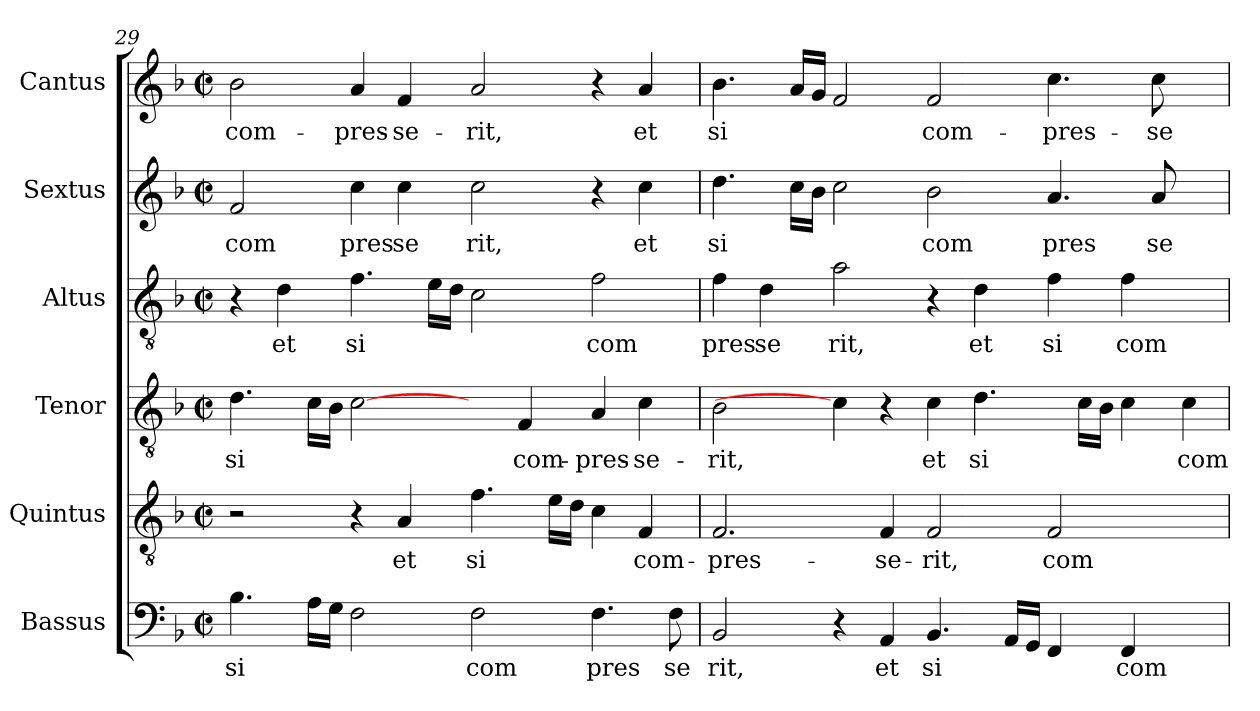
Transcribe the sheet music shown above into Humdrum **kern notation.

**kern	**text	**kern	**text	**kern	**text	**kern	**text	**kern	**text	**kern	**text
*part6	*part6	*part5	*part5	*part4	*part4	*part3	*part3	*part2	*part2	*part1	*part1
*staff6	*staff6	*staff5	*staff5	*staff4	*staff4	*staff3	*staff3	*staff2	*staff2	*staff1	*staff1
*I"Bassus	*	*I"Quintus	*	*I"Tenor	*	*I"Altus	*	*I"Sextus	*	*I"Cantus	*
!!LO:PB:g=z
*clefF4	*	*clefGv2	*	*clefGv2	*	*clefGv2	*	*clefG2	*	*clefG2	*
*k[b-]	*	*k[b-]	*	*k[b-]	*	*k[b-]	*	*k[b-]	*	*k[b-]	*
*F:	*	*F:	*	*F:	*	*F:	*	*F:	*	*F:	*
*M2/2	*	*M2/2	*	*M2/2	*	*M2/2	*	*M2/2	*	*M2/2	*
*met(c|)	*	*met(c|)	*	*met(c|)	*	*met(c|)	*	*met(c|)	*	*met(c|)	*
=29	=29	=29	=29	=29	=29	=29	=29	=29	=29	=29	=29
!	!LO:LY:b:cj	!	!	!	!LO:LY:b:cj	!	!	!	!LO:LY:b:cj	!	!LO:LY:b:cj
4.B-\	si	2r	.	4.d\	si	4r	.	2f/	com	2b-\	com-
!	!	!	!	!	!	!	!LO:LY:b:cj	!	!	!	!
.	.	.	.	.	.	4d\	et	.	.	.	.
16A\L	.	.	.	16c\L	.	.	.	.	.	.	.
16G\J	.	.	.	16B-\J	.	.	.	.	.	.	.
!	!	!	!	!	!	!	!LO:LY:b:cj	!	!LO:LY:b:cj	!	!LO:LY:b:cj
2F\	.	4r	.	[2c\	.	4.f\	si	4cc\	pres	4a/	-pres-
!	!	!	!LO:LY:b:cj	!	!	!	!	!	!LO:LY:b:cj	!	!LO:LY:b:cj
.	.	4A/	et	.	.	.	.	4cc\	se	4f/	-se-
.	.	.	.	.	.	16e\L	.	.	.	.	.
.	.	.	.	.	.	16d\J	.	.	.	.	.
!	!LO:LY:b:cj	!	!LO:LY:b:cj	!	!	!	!	!	!LO:LY:b:cj	!	!LO:LY:b:cj
2F\	com	4.f\	si	4ryy	.	2c\	.	2cc\	rit,	2a/	-rit,
!	!	!	!	!	!LO:LY:b:cj	!	!	!	!	!	!
.	.	.	.	4F/	com-	.	.	.	.	.	.
.	.	16e\L	.	.	.	.	.	.	.	.	.
.	.	16d\J	.	.	.	.	.	.	.	.	.
!	!LO:LY:b:cj	!	!	!	!LO:LY:b:cj	!	!LO:LY:b:cj	!	!	!	!
4.F\	pres	4c\	.	4A/	-pres-	2f\	com	4r	.	4r	.
!	!	!	!LO:LY:b:cj	!	!LO:LY:b:cj	!	!	!	!LO:LY:b:cj	!	!LO:LY:b:cj
.	.	4F/	com-	4c\	-se-	.	.	4cc\	et	4a/	et
!	!LO:LY:b:cj	!	!	!	!	!	!	!	!	!	!
8F\	se	.	.	.	.	.	.	.	.	.	.
=30	=30	=30	=30	=30	=30	=30	=30	=30	=30	=30	=30
!	!LO:LY:b:cj	!	!LO:LY:b:cj	!	!LO:LY:b:cj	!	!LO:LY:b:cj	!	!LO:LY:b:cj	!	!LO:LY:b:cj
2BB-/	rit,	2.F/	-pres-	2B-\	-rit,	4f\	pres	4.dd\	si	4.b-\	si
!	!	!	!	!	!	!	!LO:LY:b:cj	!	!	!	!
.	.	.	.	.	.	4d\	se	.	.	.	.
.	.	.	.	.	.	.	.	16cc\L	.	16a/L	.
.	.	.	.	.	.	.	.	16b-\J	.	16g/J	.
!	!	!	!	!	!	!	!LO:LY:b:cj	!	!	!	!
4r	.	.	.	4c\]	.	2a\	rit,	2cc\	.	2f/	.
!	!LO:LY:b:cj	!	!LO:LY:b:cj	!	!	!	!	!	!	!	!
4AA/	et	4F/	-se-	4r	.	.	.	.	.	.	.
!	!LO:LY:b:cj	!	!LO:LY:b:cj	!	!LO:LY:b:cj	!	!	!	!LO:LY:b:cj	!	!LO:LY:b:cj
4.BB-/	si	2F/	-rit,	4c\	et	4r	.	2b-\	com	2f/	com-
!	!	!	!	!	!LO:LY:b:cj	!	!LO:LY:b:cj	!	!	!	!
.	.	.	.	4.d\	si	4d\	et	.	.	.	.
16AA/L	.	.	.	.	.	.	.	.	.	.	.
16GG/J	.	.	.	.	.	.	.	.	.	.	.
!	!	!	!LO:LY:b:cj	!	!	!	!LO:LY:b:cj	!	!LO:LY:b:cj	!	!LO:LY:b:cj
4FF/	.	2F/	com-	.	.	4f\	si	4.a/	pres	4.cc\	-pres-
.	.	.	.	16c\L	.	.	.	.	.	.	.
.	.	.	.	16B-\J	.	.	.	.	.	.	.
!	!LO:LY:b:cj	!	!	!	!	!	!LO:LY:b:cj	!	!	!	!
4FF/	com	.	.	4c\	.	4f\	com	.	.	.	.
!	!	!	!	!	!	!	!	!	!LO:LY:b:cj	!	!LO:LY:b:cj
.	.	.	.	.	.	.	.	8a/	se	8cc\	-se-
!	!	!	!	!	!LO:LY:b:cj	!	!	!	!	!	!
4ryy	.	4ryy	.	4c\	com-	4ryy	.	4ryy	.	4ryy	.
=	=	=	=	=	=	=	=	=	=	=	=
*-	*-	*-	*-	*-	*-	*-	*-	*-	*-	*-	*-
